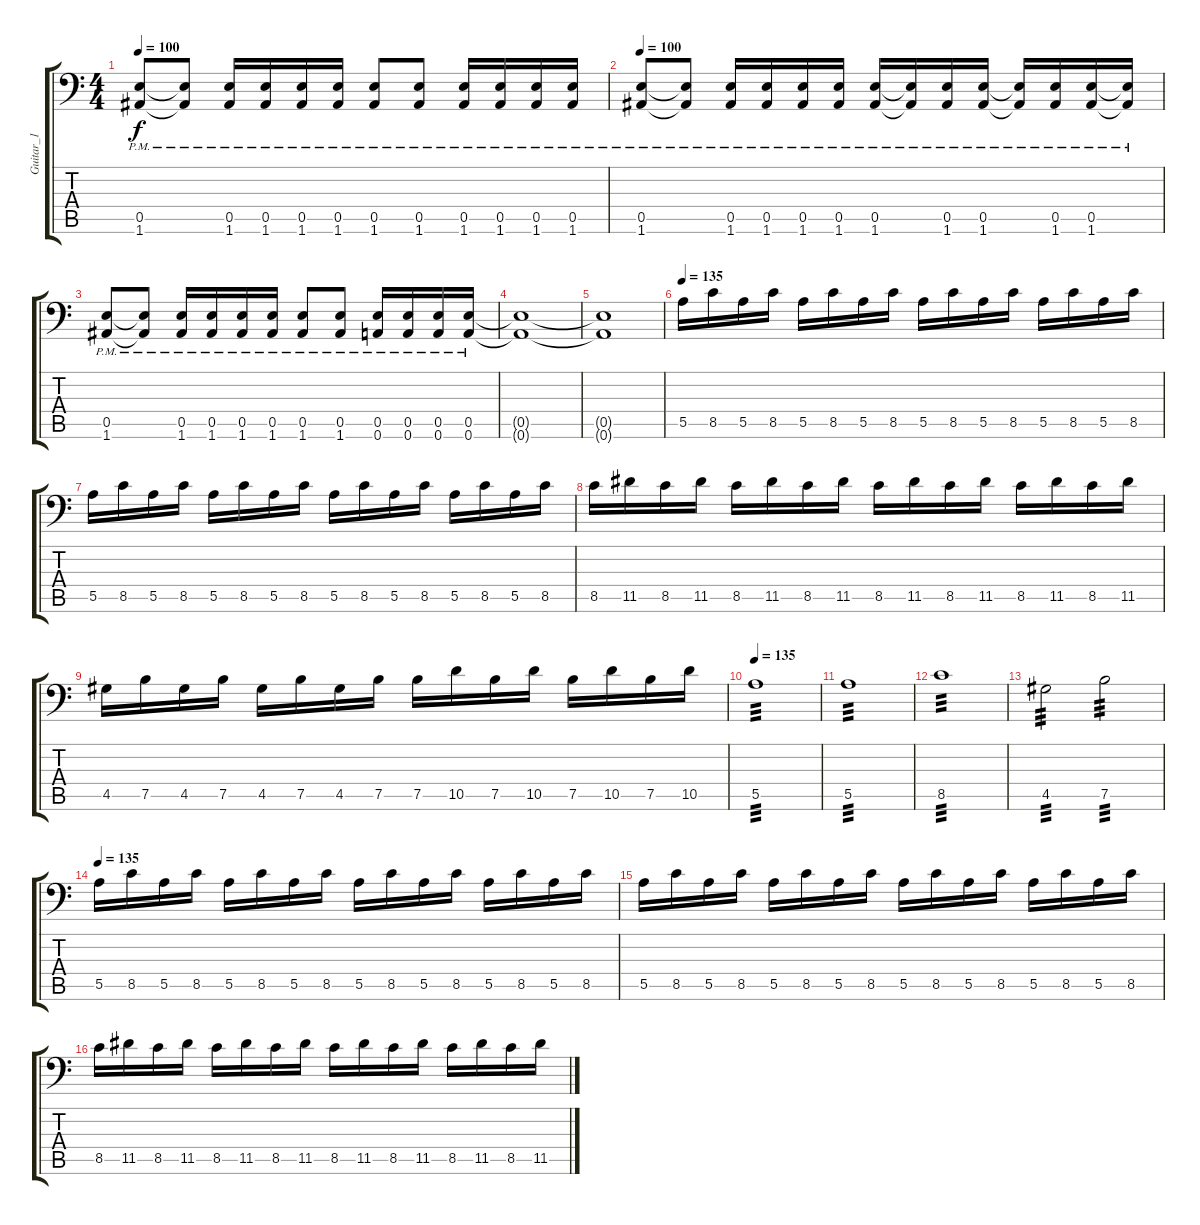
\track ("Guitar_1" "Guitar_1") {instrument distortionguitar}
\staff {score tabs}
\tuning (B3 Gb3 D3 A2 E2 A1) {hide}
\ts (4 4)
\tempo 100
\clef f4
\ks c
(0.5{pm} 1.6{pm}).8{dy f} (0.5{pm t} 1.6{pm t}).8 (0.5{pm} 1.6{pm}).16 (0.5{pm} 1.6{pm}).16 (0.5{pm} 1.6{pm}).16 (0.5{pm} 1.6{pm}).16 (0.5{pm} 1.6{pm}).8 (0.5{pm} 1.6{pm}).8 (0.5{pm} 1.6{pm}).16 (0.5{pm} 1.6{pm}).16 (0.5{pm} 1.6{pm}).16 (0.5{pm} 1.6{pm}).16 |
\tempo 100
(0.5{pm} 1.6{pm}).8 (0.5{pm t} 1.6{pm t}).8 (0.5{pm} 1.6{pm}).16 (0.5{pm} 1.6{pm}).16 (0.5{pm} 1.6{pm}).16 (0.5{pm} 1.6{pm}).16 (0.5{pm} 1.6{pm}).16 (0.5{pm t} 1.6{pm t}).16 (0.5{pm} 1.6{pm}).16 (0.5{pm} 1.6{pm}).16 (0.5{pm t} 1.6{pm t}).16 (0.5{pm} 1.6{pm}).16 (0.5{pm} 1.6{pm}).16 (0.5{pm t} 1.6{pm t}).16 |
(0.5{pm} 1.6{pm}).8 (0.5{pm t} 1.6{pm t}).8 (0.5{pm} 1.6{pm}).16 (0.5{pm} 1.6{pm}).16 (0.5{pm} 1.6{pm}).16 (0.5{pm} 1.6{pm}).16 (0.5{pm} 1.6{pm}).8 (0.5{pm} 1.6{pm}).8 (0.5{pm} 0.6{pm}).16 (0.5{pm} 0.6{pm}).16 (0.5{pm} 0.6{pm}).16 (0.5{pm} 0.6{pm}).16 |
(0.5{t} 0.6{t}).1 |
(0.5{t} 0.6{t}).1 |
\tempo 135
5.5.16 8.5.16 5.5.16 8.5.16 5.5.16 8.5.16 5.5.16 8.5.16 5.5.16 8.5.16 5.5.16 8.5.16 5.5.16 8.5.16 5.5.16 8.5.16 |
5.5.16 8.5.16 5.5.16 8.5.16 5.5.16 8.5.16 5.5.16 8.5.16 5.5.16 8.5.16 5.5.16 8.5.16 5.5.16 8.5.16 5.5.16 8.5.16 |
8.5.16 11.5.16 8.5.16 11.5.16 8.5.16 11.5.16 8.5.16 11.5.16 8.5.16 11.5.16 8.5.16 11.5.16 8.5.16 11.5.16 8.5.16 11.5.16 |
4.5.16 7.5.16 4.5.16 7.5.16 4.5.16 7.5.16 4.5.16 7.5.16 7.5.16 10.5.16 7.5.16 10.5.16 7.5.16 10.5.16 7.5.16 10.5.16 |
\tempo 135
5.5.1{tp 3} |
5.5.1{tp 3} |
8.5.1{tp 3} |
4.5.2{tp 3} 7.5.2{tp 3} |
\tempo 135
5.5.16 8.5.16 5.5.16 8.5.16 5.5.16 8.5.16 5.5.16 8.5.16 5.5.16 8.5.16 5.5.16 8.5.16 5.5.16 8.5.16 5.5.16 8.5.16 |
5.5.16 8.5.16 5.5.16 8.5.16 5.5.16 8.5.16 5.5.16 8.5.16 5.5.16 8.5.16 5.5.16 8.5.16 5.5.16 8.5.16 5.5.16 8.5.16 |
8.5.16 11.5.16 8.5.16 11.5.16 8.5.16 11.5.16 8.5.16 11.5.16 8.5.16 11.5.16 8.5.16 11.5.16 8.5.16 11.5.16 8.5.16 11.5.16
